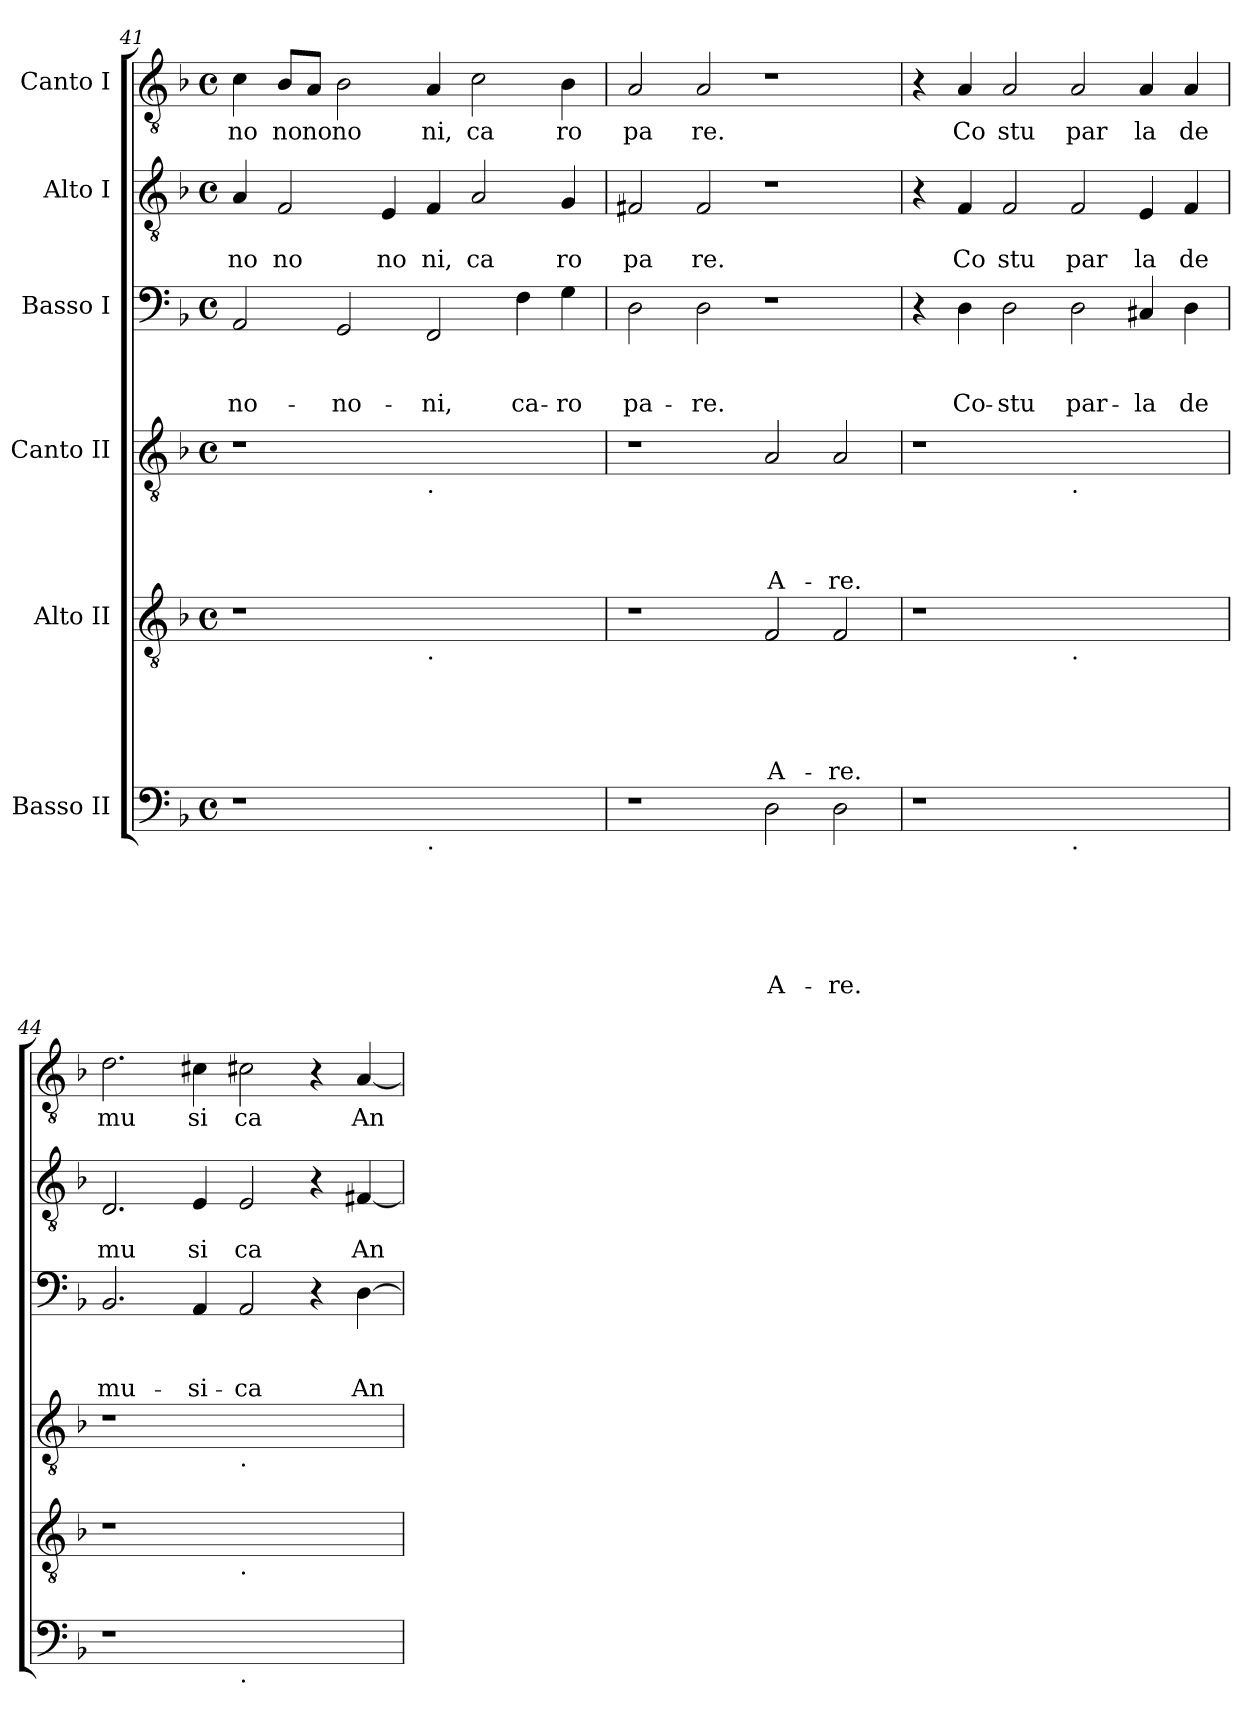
**kern	**text	**text	**text	**text	**text	**text	**kern	**text	**text	**text	**text	**text	**kern	**text	**text	**text	**text	**kern	**text	**text	**text	**kern	**text	**text	**kern	**text
*part6	*part6	*part6	*part6	*part6	*part6	*part6	*part5	*part5	*part5	*part5	*part5	*part5	*part4	*part4	*part4	*part4	*part4	*part3	*part3	*part3	*part3	*part2	*part2	*part2	*part1	*part1
*staff6	*staff6	*staff6	*staff6	*staff6	*staff6	*staff6	*staff5	*staff5	*staff5	*staff5	*staff5	*staff5	*staff4	*staff4	*staff4	*staff4	*staff4	*staff3	*staff3	*staff3	*staff3	*staff2	*staff2	*staff2	*staff1	*staff1
*I"Basso II	*	*	*	*	*	*	*I"Alto II	*	*	*	*	*	*I"Canto II	*	*	*	*	*I"Basso I	*	*	*	*I"Alto I	*	*	*I"Canto I	*
*clefF4	*	*	*	*	*	*	*clefGv2	*	*	*	*	*	*clefGv2	*	*	*	*	*clefF4	*	*	*	*clefGv2	*	*	*clefGv2	*
*k[b-]	*	*	*	*	*	*	*k[b-]	*	*	*	*	*	*k[b-]	*	*	*	*	*k[b-]	*	*	*	*k[b-]	*	*	*k[b-]	*
*F:	*	*	*	*	*	*	*F:	*	*	*	*	*	*F:	*	*	*	*	*F:	*	*	*	*F:	*	*	*F:	*
*M4/4	*	*	*	*	*	*	*M4/4	*	*	*	*	*	*M4/4	*	*	*	*	*M4/4	*	*	*	*M4/4	*	*	*M4/4	*
*met(c)	*	*	*	*	*	*	*met(c)	*	*	*	*	*	*met(c)	*	*	*	*	*met(c)	*	*	*	*met(c)	*	*	*met(c)	*
=41	=41	=41	=41	=41	=41	=41	=41	=41	=41	=41	=41	=41	=41	=41	=41	=41	=41	=41	=41	=41	=41	=41	=41	=41	=41	=41
!	!	!	!	!	!	!	!	!	!	!	!	!	!	!	!	!	!	!	!	!	!LO:LY:b	!	!	!LO:LY:b	!	!LO:LY:b
1r	.	.	.	.	.	.	1r	.	.	.	.	.	1r	.	.	.	.	2AA/	.	.	-no-	4A/	.	no	4c\	no
!	!	!	!	!	!	!	!	!	!	!	!	!	!	!	!	!	!	!	!	!	!	!	!	!LO:LY:b	!	!LO:LY:b
.	.	.	.	.	.	.	.	.	.	.	.	.	.	.	.	.	.	.	.	.	.	2F/	.	no	8B-/L	no
!	!	!	!	!	!	!	!	!	!	!	!	!	!	!	!	!	!	!	!	!	!	!	!	!	!	!LO:LY:b
.	.	.	.	.	.	.	.	.	.	.	.	.	.	.	.	.	.	.	.	.	.	.	.	.	8A/J	no
!	!	!	!	!	!	!	!	!	!	!	!	!	!	!	!	!	!	!	!	!	!LO:LY:b	!	!	!	!	!LO:LY:b
.	.	.	.	.	.	.	.	.	.	.	.	.	.	.	.	.	.	2GG/	.	.	-no-	.	.	.	2B-\	no
!	!	!	!	!	!	!	!	!	!	!	!	!	!	!	!	!	!	!	!	!	!	!	!	!LO:LY:b	!	!
.	.	.	.	.	.	.	.	.	.	.	.	.	.	.	.	.	.	.	.	.	.	4E/	.	no	.	.
!	!	!	!	!	!	!	!	!	!	!	!	!	!LO:TX:b:t=.	!	!	!	!	!	!	!	!	!	!	!	!	!
!	!	!	!	!	!	!	!LO:TX:b:t=.	!	!	!	!	!	!	!	!	!	!	!	!	!	!	!	!	!	!	!
!LO:TX:b:t=.	!	!	!	!	!	!	!	!	!	!	!	!	!	!	!	!	!	!	!	!	!	!	!	!	!	!
!	!	!	!	!	!	!	!	!	!	!	!	!	!	!	!	!	!	!	!	!	!LO:LY:b	!	!	!LO:LY:b	!	!LO:LY:b
1ryy	.	.	.	.	.	.	1ryy	.	.	.	.	.	1ryy	.	.	.	.	2FF/	.	.	-ni,	4F/	.	ni,	4A/	ni,
!	!	!	!	!	!	!	!	!	!	!	!	!	!	!	!	!	!	!	!	!	!	!	!	!LO:LY:b	!	!LO:LY:b
.	.	.	.	.	.	.	.	.	.	.	.	.	.	.	.	.	.	.	.	.	.	2A/	.	ca	2c\	ca
!	!	!	!	!	!	!	!	!	!	!	!	!	!	!	!	!	!	!	!	!	!LO:LY:b	!	!	!	!	!
.	.	.	.	.	.	.	.	.	.	.	.	.	.	.	.	.	.	4F\	.	.	ca-	.	.	.	.	.
!	!	!	!	!	!	!	!	!	!	!	!	!	!	!	!	!	!	!	!	!	!LO:LY:b	!	!	!LO:LY:b	!	!LO:LY:b
.	.	.	.	.	.	.	.	.	.	.	.	.	.	.	.	.	.	4G\	.	.	-ro	4G/	.	ro	4B-\	ro
=42	=42	=42	=42	=42	=42	=42	=42	=42	=42	=42	=42	=42	=42	=42	=42	=42	=42	=42	=42	=42	=42	=42	=42	=42	=42	=42
!	!	!	!	!	!	!	!	!	!	!	!	!	!	!	!	!	!	!	!	!	!LO:LY:b	!	!	!LO:LY:b	!	!LO:LY:b
1r	.	.	.	.	.	.	1r	.	.	.	.	.	1r	.	.	.	.	2D\	.	.	pa-	2F#X/	.	pa	2A/	pa
!	!	!	!	!	!	!	!	!	!	!	!	!	!	!	!	!	!	!	!	!	!LO:LY:b	!	!	!LO:LY:b	!	!LO:LY:b
.	.	.	.	.	.	.	.	.	.	.	.	.	.	.	.	.	.	2D\	.	.	-re.	2F#/	.	re.	2A/	re.
!	!	!	!	!	!	!LO:LY:b	!	!	!	!	!	!LO:LY:b	!	!	!	!	!LO:LY:b	!	!	!	!	!	!	!	!	!
2D\	.	.	.	.	.	A-	2F/	.	.	.	.	A-	2A/	.	.	.	A-	1r	.	.	.	1r	.	.	1r	.
!	!	!	!	!	!	!LO:LY:b	!	!	!	!	!	!LO:LY:b	!	!	!	!	!LO:LY:b	!	!	!	!	!	!	!	!	!
2D\	.	.	.	.	.	-re.	2F/	.	.	.	.	-re.	2A/	.	.	.	-re.	.	.	.	.	.	.	.	.	.
=43	=43	=43	=43	=43	=43	=43	=43	=43	=43	=43	=43	=43	=43	=43	=43	=43	=43	=43	=43	=43	=43	=43	=43	=43	=43	=43
1r	.	.	.	.	.	.	1r	.	.	.	.	.	1r	.	.	.	.	4r	.	.	.	4r	.	.	4r	.
!	!	!	!	!	!	!	!	!	!	!	!	!	!	!	!	!	!	!	!	!	!LO:LY:b	!	!	!LO:LY:b	!	!LO:LY:b
.	.	.	.	.	.	.	.	.	.	.	.	.	.	.	.	.	.	4D\	.	.	Co-	4F/	.	Co	4A/	Co
!	!	!	!	!	!	!	!	!	!	!	!	!	!	!	!	!	!	!	!	!	!LO:LY:b	!	!	!LO:LY:b	!	!LO:LY:b
.	.	.	.	.	.	.	.	.	.	.	.	.	.	.	.	.	.	2D\	.	.	-stu	2F/	.	stu	2A/	stu
!	!	!	!	!	!	!	!	!	!	!	!	!	!LO:TX:b:t=.	!	!	!	!	!	!	!	!	!	!	!	!	!
!	!	!	!	!	!	!	!LO:TX:b:t=.	!	!	!	!	!	!	!	!	!	!	!	!	!	!	!	!	!	!	!
!LO:TX:b:t=.	!	!	!	!	!	!	!	!	!	!	!	!	!	!	!	!	!	!	!	!	!	!	!	!	!	!
!	!	!	!	!	!	!	!	!	!	!	!	!	!	!	!	!	!	!	!	!	!LO:LY:b	!	!	!LO:LY:b	!	!LO:LY:b
1ryy	.	.	.	.	.	.	1ryy	.	.	.	.	.	1ryy	.	.	.	.	2D\	.	.	par-	2F/	.	par	2A/	par
!	!	!	!	!	!	!	!	!	!	!	!	!	!	!	!	!	!	!	!	!	!LO:LY:b	!	!	!LO:LY:b	!	!LO:LY:b
.	.	.	.	.	.	.	.	.	.	.	.	.	.	.	.	.	.	4C#X/	.	.	-la	4E/	.	la	4A/	la
!	!	!	!	!	!	!	!	!	!	!	!	!	!	!	!	!	!	!	!	!	!LO:LY:b	!	!	!LO:LY:b	!	!LO:LY:b
.	.	.	.	.	.	.	.	.	.	.	.	.	.	.	.	.	.	4D\	.	.	de	4F/	.	de	4A/	de
!!LO:PB:g=z
=44	=44	=44	=44	=44	=44	=44	=44	=44	=44	=44	=44	=44	=44	=44	=44	=44	=44	=44	=44	=44	=44	=44	=44	=44	=44	=44
!	!	!	!	!	!	!	!	!	!	!	!	!	!	!	!	!	!	!	!	!	!LO:LY:b	!	!	!LO:LY:b	!	!LO:LY:b
1r	.	.	.	.	.	.	1r	.	.	.	.	.	1r	.	.	.	.	2.BB-/	.	.	mu-	2.D/	.	mu	2.d\	mu
!	!	!	!	!	!	!	!	!	!	!	!	!	!	!	!	!	!	!	!	!	!LO:LY:b	!	!	!LO:LY:b	!	!LO:LY:b
.	.	.	.	.	.	.	.	.	.	.	.	.	.	.	.	.	.	4AA/	.	.	-si-	4E/	.	si	4c#\	si
!	!	!	!	!	!	!	!	!	!	!	!	!	!LO:TX:b:t=.	!	!	!	!	!	!	!	!	!	!	!	!	!
!	!	!	!	!	!	!	!LO:TX:b:t=.	!	!	!	!	!	!	!	!	!	!	!	!	!	!	!	!	!	!	!
!LO:TX:b:t=.	!	!	!	!	!	!	!	!	!	!	!	!	!	!	!	!	!	!	!	!	!	!	!	!	!	!
!	!	!	!	!	!	!	!	!	!	!	!	!	!	!	!	!	!	!	!	!	!LO:LY:b	!	!	!LO:LY:b	!	!LO:LY:b
1ryy	.	.	.	.	.	.	1ryy	.	.	.	.	.	1ryy	.	.	.	.	2AA/	.	.	-ca	2E/	.	ca	2c#X\	ca
.	.	.	.	.	.	.	.	.	.	.	.	.	.	.	.	.	.	4r	.	.	.	4r	.	.	4r	.
!	!	!	!	!	!	!	!	!	!	!	!	!	!	!	!	!	!	!	!	!	!LO:LY:b	!	!	!LO:LY:b	!	!LO:LY:b
.	.	.	.	.	.	.	.	.	.	.	.	.	.	.	.	.	.	[>4D\	.	.	An	[<4F#X/	.	An	[<4A/	An
=	=	=	=	=	=	=	=	=	=	=	=	=	=	=	=	=	=	=	=	=	=	=	=	=	=	=
*-	*-	*-	*-	*-	*-	*-	*-	*-	*-	*-	*-	*-	*-	*-	*-	*-	*-	*-	*-	*-	*-	*-	*-	*-	*-	*-
